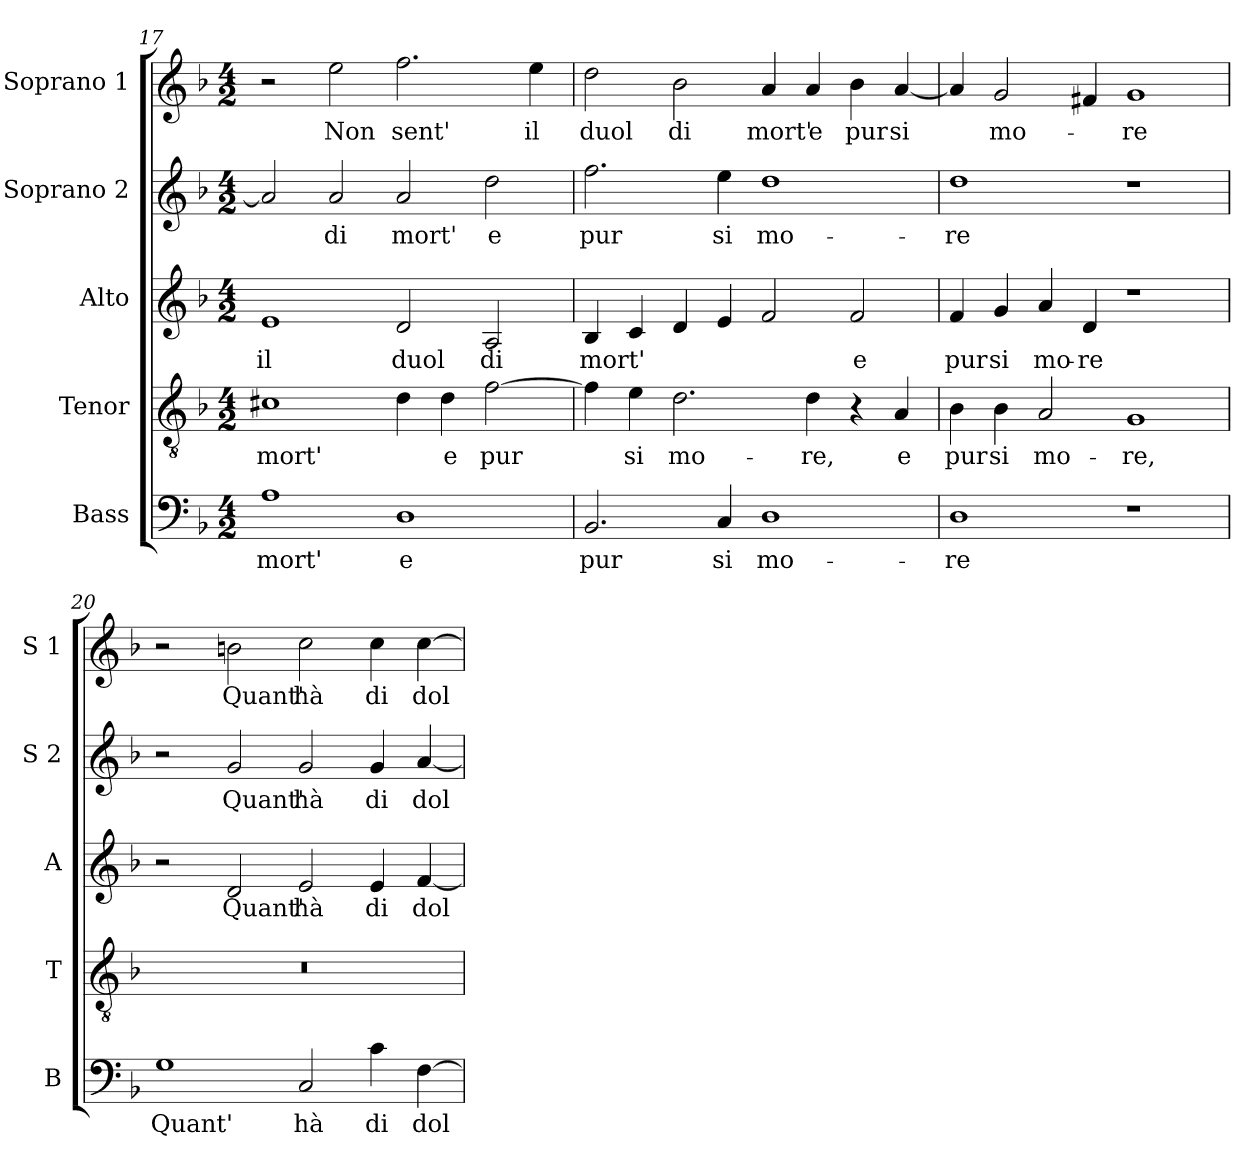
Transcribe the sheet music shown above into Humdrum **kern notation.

**kern	**text	**kern	**text	**kern	**text	**kern	**text	**kern	**text
*part5	*part5	*part4	*part4	*part3	*part3	*part2	*part2	*part1	*part1
*staff5	*staff5	*staff4	*staff4	*staff3	*staff3	*staff2	*staff2	*staff1	*staff1
*I"Bass	*	*I"Tenor	*	*I"Alto	*	*I"Soprano 2	*	*I"Soprano 1	*
*I'B	*	*I'T	*	*I'A	*	*I'S 2	*	*I'S 1	*
*clefF4	*	*clefGv2	*	*clefG2	*	*clefG2	*	*clefG2	*
*k[b-]	*	*k[b-]	*	*k[b-]	*	*k[b-]	*	*k[b-]	*
*F:	*	*F:	*	*F:	*	*F:	*	*F:	*
*M4/2	*	*M4/2	*	*M4/2	*	*M4/2	*	*M4/2	*
=17	=17	=17	=17	=17	=17	=17	=17	=17	=17
!	!LO:LY:b	!	!	!	!	!	!	!	!
!	!	!	!LO:LY:b	!	!	!	!	!	!
!	!	!	!	!	!LO:LY:b	!	!	!	!
1A	mort'	1c#X	mort'	1e	il	2a/]	.	2r	.
!	!	!	!	!	!	!	!LO:LY:b	!	!
!	!	!	!	!	!	!	!	!	!LO:LY:b
.	.	.	.	.	.	2a/	di	2ee\	Non
!	!LO:LY:b	!	!	!	!	!	!	!	!
!	!	!	!	!	!LO:LY:b	!	!	!	!
!	!	!	!	!	!	!	!LO:LY:b	!	!
!	!	!	!	!	!	!	!	!	!LO:LY:b
1D	e	4d\	.	2d/	duol	2a/	mort'	2.ff\	sent'
!	!	!	!LO:LY:b	!	!	!	!	!	!
.	.	4d\	e	.	.	.	.	.	.
!	!	!	!LO:LY:b	!	!	!	!	!	!
!	!	!	!	!	!LO:LY:b	!	!	!	!
!	!	!	!	!	!	!	!LO:LY:b	!	!
.	.	[2f\	pur	2A/	di	2dd\	e	.	.
!	!	!	!	!	!	!	!	!	!LO:LY:b
.	.	.	.	.	.	.	.	4ee\	il
=18	=18	=18	=18	=18	=18	=18	=18	=18	=18
!	!LO:LY:b	!	!	!	!	!	!	!	!
!	!	!	!	!	!LO:LY:b	!	!	!	!
!	!	!	!	!	!	!	!LO:LY:b	!	!
!	!	!	!	!	!	!	!	!	!LO:LY:b
2.BB-/	pur	4f\]	.	4B-/	mort'	2.ff\	pur	2dd\	duol
!	!	!	!LO:LY:b	!	!	!	!	!	!
.	.	4e\	si	4c/	.	.	.	.	.
!	!	!	!LO:LY:b	!	!	!	!	!	!
!	!	!	!	!	!	!	!	!	!LO:LY:b
.	.	2.d\	mo-	4d/	.	.	.	2b-\	di
!	!LO:LY:b	!	!	!	!	!	!	!	!
!	!	!	!	!	!	!	!LO:LY:b	!	!
4C/	si	.	.	4e/	.	4ee\	si	.	.
!	!LO:LY:b	!	!	!	!	!	!	!	!
!	!	!	!	!	!	!	!LO:LY:b	!	!
!	!	!	!	!	!	!	!	!	!LO:LY:b
1D	mo-	.	.	2f/	.	1dd	mo-	4a/	mort'
!	!	!	!LO:LY:b	!	!	!	!	!	!
!	!	!	!	!	!	!	!	!	!LO:LY:b
.	.	4d\	-re,	.	.	.	.	4a/	e
!	!	!	!	!	!LO:LY:b	!	!	!	!
!	!	!	!	!	!	!	!	!	!LO:LY:b
.	.	4r	.	2f/	e	.	.	4b-\	pur
!	!	!	!LO:LY:b	!	!	!	!	!	!
!	!	!	!	!	!	!	!	!	!LO:LY:b
.	.	4A/	e	.	.	.	.	[4a/	si
=19	=19	=19	=19	=19	=19	=19	=19	=19	=19
!	!LO:LY:b	!	!	!	!	!	!	!	!
!	!	!	!LO:LY:b	!	!	!	!	!	!
!	!	!	!	!	!LO:LY:b	!	!	!	!
!	!	!	!	!	!	!	!LO:LY:b	!	!
1D	-re	4B-\	pur	4f/	pur	1dd	-re	4a/]	.
!	!	!	!LO:LY:b	!	!	!	!	!	!
!	!	!	!	!	!LO:LY:b	!	!	!	!
!	!	!	!	!	!	!	!	!	!LO:LY:b
.	.	4B-\	si	4g/	si	.	.	2g/	mo-
!	!	!	!LO:LY:b	!	!	!	!	!	!
!	!	!	!	!	!LO:LY:b	!	!	!	!
.	.	2A/	mo-	4a/	mo-	.	.	.	.
!	!	!	!	!	!LO:LY:b	!	!	!	!
.	.	.	.	4d/	-re	.	.	4f#X/	.
!	!	!	!LO:LY:b	!	!	!	!	!	!
!	!	!	!	!	!	!	!	!	!LO:LY:b
1r	.	1G	-re,	1r	.	1r	.	1g	-re
!!LO:LB:g=z
=20	=20	=20	=20	=20	=20	=20	=20	=20	=20
!	!LO:LY:b	!	!	!	!	!	!	!	!
1G	Quant'	0r	.	2r	.	2r	.	2r	.
!	!	!	!	!	!LO:LY:b	!	!	!	!
!	!	!	!	!	!	!	!LO:LY:b	!	!
!	!	!	!	!	!	!	!	!	!LO:LY:b
.	.	.	.	2d/	Quant'	2g/	Quant'	2bn\	Quant'
!	!LO:LY:b	!	!	!	!	!	!	!	!
!	!	!	!	!	!LO:LY:b	!	!	!	!
!	!	!	!	!	!	!	!LO:LY:b	!	!
!	!	!	!	!	!	!	!	!	!LO:LY:b
2C/	hà	.	.	2e/	hà	2g/	hà	2cc\	hà
!	!LO:LY:b	!	!	!	!	!	!	!	!
!	!	!	!	!	!LO:LY:b	!	!	!	!
!	!	!	!	!	!	!	!LO:LY:b	!	!
!	!	!	!	!	!	!	!	!	!LO:LY:b
4c\	di	.	.	4e/	di	4g/	di	4cc\	di
!	!LO:LY:b	!	!	!	!	!	!	!	!
!	!	!	!	!	!LO:LY:b	!	!	!	!
!	!	!	!	!	!	!	!LO:LY:b	!	!
!	!	!	!	!	!	!	!	!	!LO:LY:b
[4F\	dol-	.	.	[4f/	dol-	[4a/	dol-	[4cc\	dol-
=	=	=	=	=	=	=	=	=	=
*-	*-	*-	*-	*-	*-	*-	*-	*-	*-
